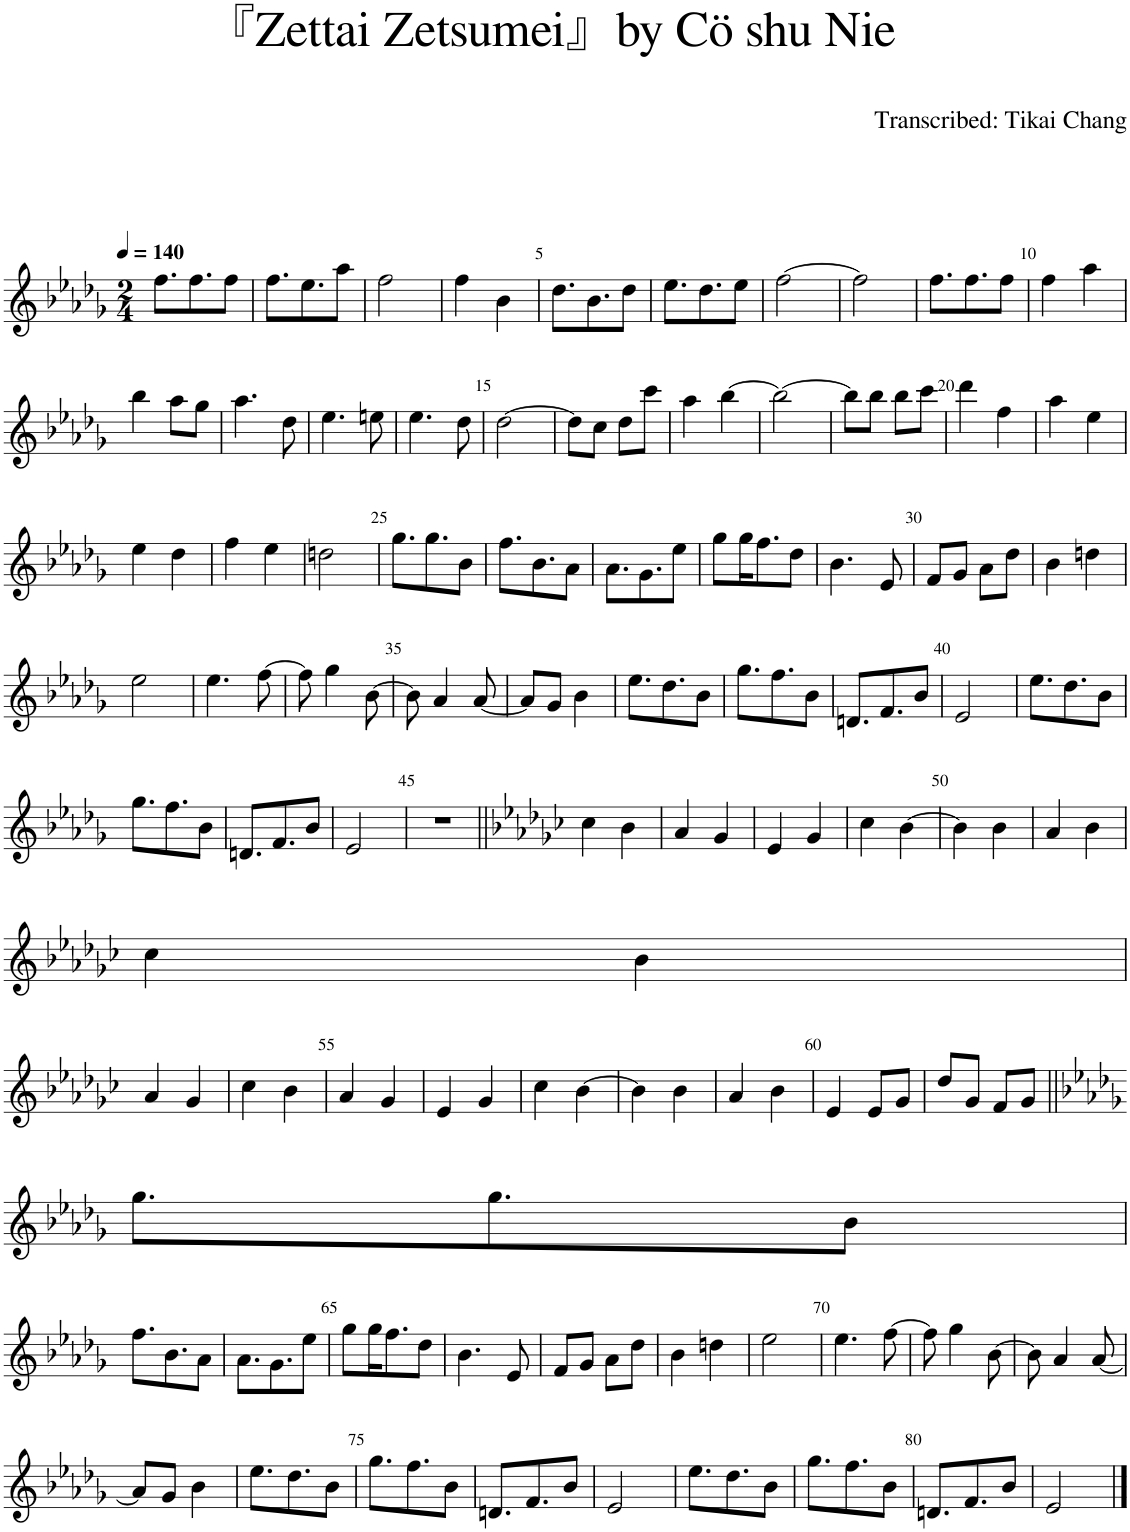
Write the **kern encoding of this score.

**kern
*part1
*staff1
*I"Piano
*I'Pno.
*clefG2
*k[b-e-a-d-g-]
*M2/4
*MM140
=1
8.ff\L
8.ff\
8ff\J
=2
8.ff\L
8.ee-\
8aa-\J
=3
2ff\
=4
4ff\
4b-\
=5
8.dd-\L
8.b-\
8dd-\J
=6
8.ee-\L
8.dd-\
8ee-\J
=7
[2ff\
=8
2ff\]
=9
8.ff\L
8.ff\
8ff\J
=10
4ff\
4aa-\
!!LO:LB:g=z
=11
4bb-\
8aa-\L
8gg-\J
=12
4.aa-\
8dd-\
=13
4.ee-\
8een\
=14
4.ee-\
8dd-\
=15
[2dd-\
=16
8dd-\L]
8cc\J
8dd-\L
8ccc\J
=17
4aa-\
[4bb-\
=18
2bb-\_
=19
8bb-\L]
8bb-\J
8bb-\L
8ccc\J
=20
4ddd-\
4ff\
=21
4aa-\
4ee-\
!!LO:LB:g=z
=22
4ee-\
4dd-\
=23
4ff\
4ee-\
=24
2ddn\
=25
8.gg-\L
8.gg-\
8b-\J
=26
8.ff\L
8.b-\
8a-\J
=27
8.a-\L
8.g-\
8ee-\J
=28
8gg-\L
16gg-\K
8.ff\
8dd-\J
=29
4.b-\
8e-/
=30
8f/L
8g-/J
8a-\L
8dd-\J
=31
4b-\
4ddn\
!!LO:LB:g=z
=32
2ee-\
=33
4.ee-\
[8ff\
=34
8ff\]
4gg-\
[8b-\
=35
8b-\]
4a-/
[8a-/
=36
8a-/L]
8g-/J
4b-\
=37
8.ee-\L
8.dd-\
8b-\J
=38
8.gg-\L
8.ff\
8b-\J
=39
8.dn/L
8.f/
8b-/J
=40
2e-/
=41
8.ee-\L
8.dd-\
8b-\J
!!LO:LB:g=z
=42
8.gg-\L
8.ff\
8b-\J
=43
8.dn/L
8.f/
8b-/J
=44
2e-/
=45
2r
=46||
*k[b-e-a-d-g-c-]
4cc-\
4b-\
=47
4a-/
4g-/
=48
4e-/
4g-/
=49
4cc-\
[4b-\
=50
4b-\]
4b-\
=51
4a-/
4b-\
!!LO:LB:g=z
=52
4cc-\
4b-\
!!LO:LB:g=z
=53
4a-/
4g-/
=54
4cc-\
4b-\
=55
4a-/
4g-/
=56
4e-/
4g-/
=57
4cc-\
[4b-\
=58
4b-\]
4b-\
=59
4a-/
4b-\
=60
4e-/
8e-/L
8g-/J
=61
8dd-/L
8g-/J
8f/L
8g-/J
!!LO:LB:g=z
=62||
*k[b-e-a-d-g-]
8.gg-\L
8.gg-\
8b-\J
!!LO:LB:g=z
=63
8.ff\L
8.b-\
8a-\J
=64
8.a-\L
8.g-\
8ee-\J
=65
8gg-\L
16gg-\K
8.ff\
8dd-\J
=66
4.b-\
8e-/
=67
8f/L
8g-/J
8a-\L
8dd-\J
=68
4b-\
4ddn\
=69
2ee-\
=70
4.ee-\
[8ff\
=71
8ff\]
4gg-\
[8b-\
=72
8b-\]
4a-/
[8a-/
!!LO:LB:g=z
=73
8a-/L]
8g-/J
4b-\
=74
8.ee-\L
8.dd-\
8b-\J
=75
8.gg-\L
8.ff\
8b-\J
=76
8.dn/L
8.f/
8b-/J
=77
2e-/
=78
8.ee-\L
8.dd-\
8b-\J
=79
8.gg-\L
8.ff\
8b-\J
=80
8.dn/L
8.f/
8b-/J
=81
2e-/
==
*-
